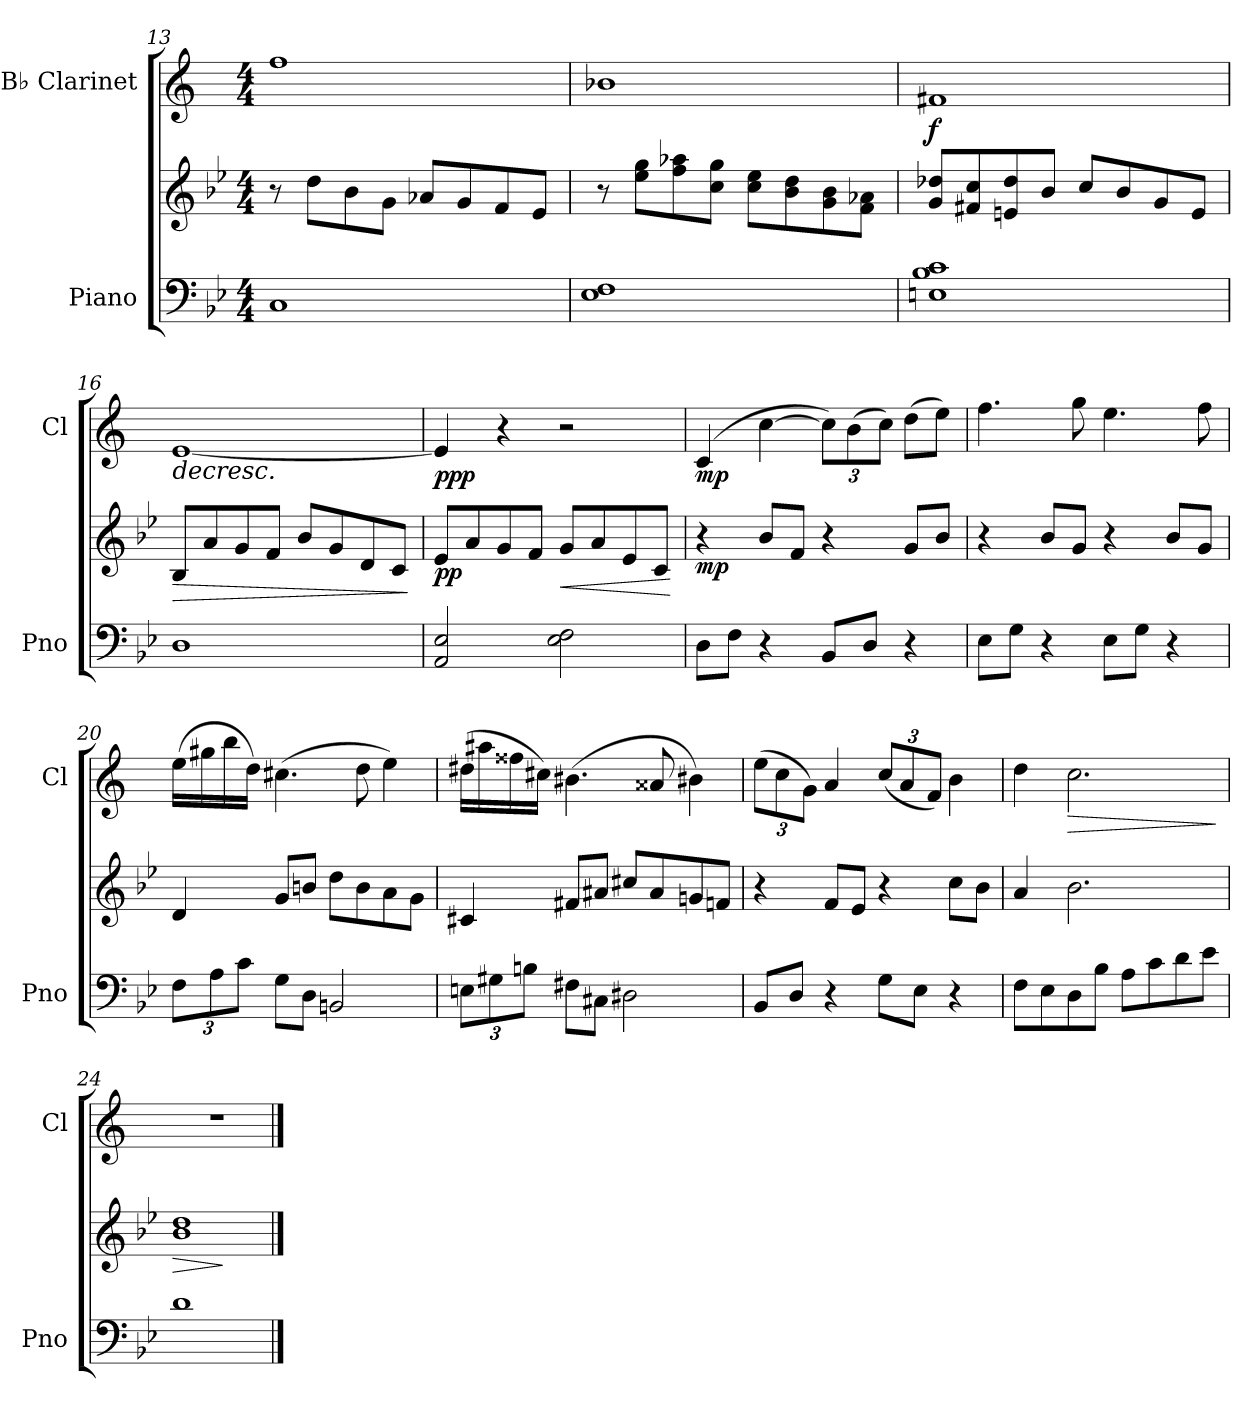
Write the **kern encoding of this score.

**kern	**kern	**dynam	**kern	**dynam
*part2	*part2	*part2	*part1	*part1
*staff3	*staff2	*staff2/3	*staff1	*staff1
*I"Piano	*	*	*I"B♭ Clarinet	*
*I'Pno	*	*	*I'Cl	*
*clefF4	*clefG2	*	*clefG2	*
*	*	*	*ITrd1c2	*
*k[b-e-]	*k[b-e-]	*	*k[b-e-]	*
*M4/4	*M4/4	*	*M4/4	*
=13	=13	=13	=13	=13
1C	8r	.	1ee-	.
.	8dd\L	.	.	.
.	8b-\	.	.	.
.	8g\J	.	.	.
.	8a-X/L	.	.	.
.	8g/	.	.	.
.	8f/	.	.	.
.	8e-/J	.	.	.
=14	=14	=14	=14	=14
1E- 1F	8r	.	1a-X	.
.	8ee-\ 8gg\L	.	.	.
.	8ff\ 8aa-X\	.	.	.
.	8cc\ 8gg\J	.	.	.
.	8cc\ 8ee-\L	.	.	.
.	8b-\ 8dd\	.	.	.
.	8g\ 8b-\	.	.	.
.	8f\ 8a-X\J	.	.	.
!!LO:PB:g=z
=15	=15	=15	=15	=15
!	!	!	!	!LO:DY:b
1En 1B- 1c	8g/ 8dd-X/L	.	1en	f
.	8f#X/ 8cc/	.	.	.
.	8en/ 8dd-/	.	.	.
.	8b-/J	.	.	.
.	8cc/L	.	.	.
.	8b-/	.	.	.
.	8g/	.	.	.
.	8e/J	.	.	.
=16	=16	=16	=16	=16
!	!	!LO:HP:b	!	!LO:HP:b
1D	8B-/L	>	[1d	>
.	8a/	.	.	.
.	8g/	.	.	.
.	8f/J	.	.	.
.	8b-/L	.	.	.
.	8g/	.	.	.
.	8d/	.	.	.
.	8c/J	.	.	.
.	.	]	.	.
=17	=17	=17	=17	=17
!	!	!LO:DY:b	!	!LO:DY:b
2AA/ 2E-/	8e-/L	pp	4d/]	ppp
.	8a/	.	.	.
.	8g/	.	4r	]
.	8f/J	.	.	.
!	!	!LO:HP:b	!	!
2E-\ 2F\	8g/L	<	2r	.
.	8a/	.	.	.
.	8e-/	.	.	.
.	8c/J	.	.	.
.	.	[	.	.
!!LO:LB:g=z
=18	=18	=18	=18	=18
!	!	!LO:DY:b	!	!LO:DY:b
8D\L	4r	mp	(>4B-/	mp
8F\J	.	.	.	.
4r	8b-/L	.	[4b-\	.
.	8f/J	.	.	.
*	*	*	*Xbrackettup	*
8BB-/L	4r	.	12b-\L])	.
.	.	.	(>12a\	.
8D/J	.	.	.	.
.	.	.	12b-\J)	.
4r	8g/L	.	(>8cc\L	.
.	8b-/J	.	8dd\J)	.
=19	=19	=19	=19	=19
8E-\L	4r	.	4.ee-\	.
8G\J	.	.	.	.
4r	8b-/L	.	.	.
.	8g/J	.	8ff\	.
8E-\L	4r	.	4.dd\	.
8G\J	.	.	.	.
4r	8b-/L	.	.	.
.	8g/J	.	8ee-\	.
=20	=20	=20	=20	=20
*Xbrackettup	*	*	*	*
12F\L	4d/	.	(>16dd\LL	.
.	.	.	16ff#X\	.
12A\	.	.	.	.
.	.	.	16aa\	.
12c\J	.	.	.	.
.	.	.	16cc\JJ)	.
8G\L	8g/L	.	(>4.bn\	.
8D\J	8bn/J	.	.	.
2BBn/	8dd\L	.	.	.
.	8b\	.	8cc\	.
.	8a\	.	4dd\)	.
.	8g\J	.	.	.
!!LO:LB:g=z
=21	=21	=21	=21	=21
12En\L	4c#X/	.	(>16cc#X\LL	.
.	.	.	16gg#X\	.
12G#X\	.	.	.	.
.	.	.	16ee#X\	.
12Bn\J	.	.	.	.
.	.	.	16bn\JJ)	.
8F#X\L	8f#X/L	.	(>4.a#X\	.
8C#X\J	8a#X/J	.	.	.
2D#X\	8cc#X/L	.	.	.
.	8a#/	.	8g##X/	.
.	8gn/	.	4a#X\)	.
.	8fn/J	.	.	.
=22	=22	=22	=22	=22
8BB-/L	4r	.	(>12dd\L	.
.	.	.	12b-\	.
8D/J	.	.	.	.
.	.	.	12f\J)	.
4r	8f/L	.	4g/	.
.	8e-/J	.	.	.
8G\L	4r	.	(<12b-/L	.
.	.	.	12g/	.
8E-\J	.	.	.	.
.	.	.	12e-/J)	.
4r	8cc\L	.	4a\	.
.	8b-\J	.	.	.
=23	=23	=23	=23	=23
8F\L	4a/	.	4cc\	.
8E-\	.	.	.	.
!	!	!	!	!LO:HP:b
8D\	2.b-\	.	2.b-\	>
8B-\J	.	.	.	.
8A\L	.	.	.	.
8c\	.	.	.	.
8d\	.	.	.	.
8e-\J	.	.	.	.
.	.	.	.	]
=24	=24	=24	=24	=24
!	!	!LO:HP:b	!	!
1d	1b- 1dd	>	1r	.
.	.	]	.	.
==	==	==	==	==
*-	*-	*-	*-	*-
